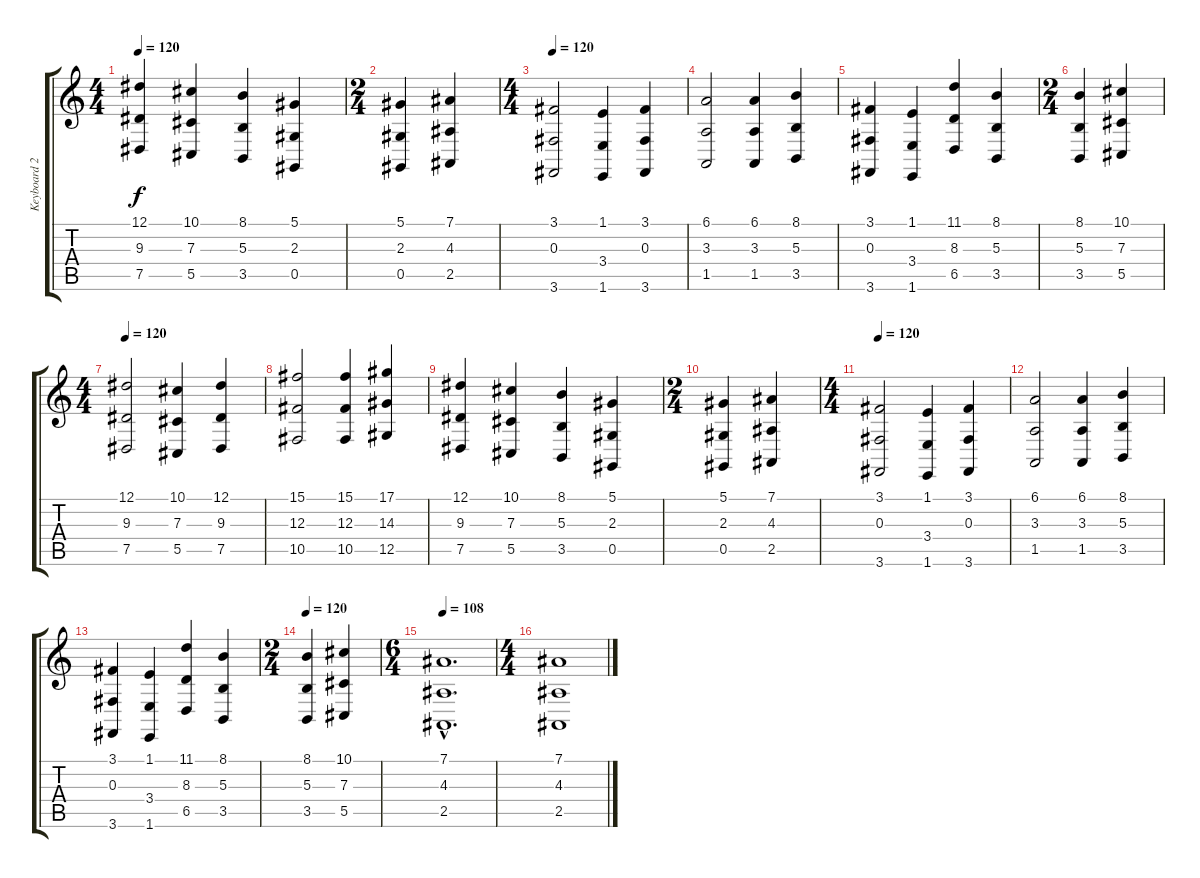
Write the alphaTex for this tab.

\track ("Keyboard 2" "Keyboard 2") {instrument voiceoohs}
\staff {score tabs}
\tuning (Eb4 Bb3 Gb3 Db3 Ab2 Eb2) {hide}
\ts (4 4)
\tempo 120
\clef g2
\ks c
(12.1 9.3 7.5).4{dy f} (10.1 7.3 5.5).4 (8.1 5.3 3.5).4 (5.1 2.3 0.5).4 |
\ts (2 4)
(5.1 2.3 0.5).4 (7.1 4.3 2.5).4 |
\ts (4 4)
\tempo 120
(3.1 0.3 3.6).2 (1.1 3.4 1.6).4 (3.1 0.3 3.6).4 |
(6.1 3.3 1.5).2 (6.1 3.3 1.5).4 (8.1 5.3 3.5).4 |
(3.1 0.3 3.6).4 (1.1 3.4 1.6).4 (11.1 8.3 6.5).4 (8.1 5.3 3.5).4 |
\ts (2 4)
(8.1 5.3 3.5).4 (10.1 7.3 5.5).4 |
\ts (4 4)
\tempo 120
(12.1 9.3 7.5).2 (10.1 7.3 5.5).4 (12.1 9.3 7.5).4 |
(15.1 12.3 10.5).2 (15.1 12.3 10.5).4 (17.1 14.3 12.5).4 |
(12.1 9.3 7.5).4 (10.1 7.3 5.5).4 (8.1 5.3 3.5).4 (5.1 2.3 0.5).4 |
\ts (2 4)
(5.1 2.3 0.5).4 (7.1 4.3 2.5).4 |
\ts (4 4)
\tempo 120
(3.1 0.3 3.6).2 (1.1 3.4 1.6).4 (3.1 0.3 3.6).4 |
(6.1 3.3 1.5).2 (6.1 3.3 1.5).4 (8.1 5.3 3.5).4 |
(3.1 0.3 3.6).4 (1.1 3.4 1.6).4 (11.1 8.3 6.5).4 (8.1 5.3 3.5).4 |
\ts (2 4)
\tempo 120
(8.1 5.3 3.5).4 (10.1 7.3 5.5).4 |
\ts (6 4)
\tempo 108
(7.1{hac} 4.3{hac} 2.5{hac}).1{d} |
\ts (4 4)
(7.1 4.3 2.5).1
